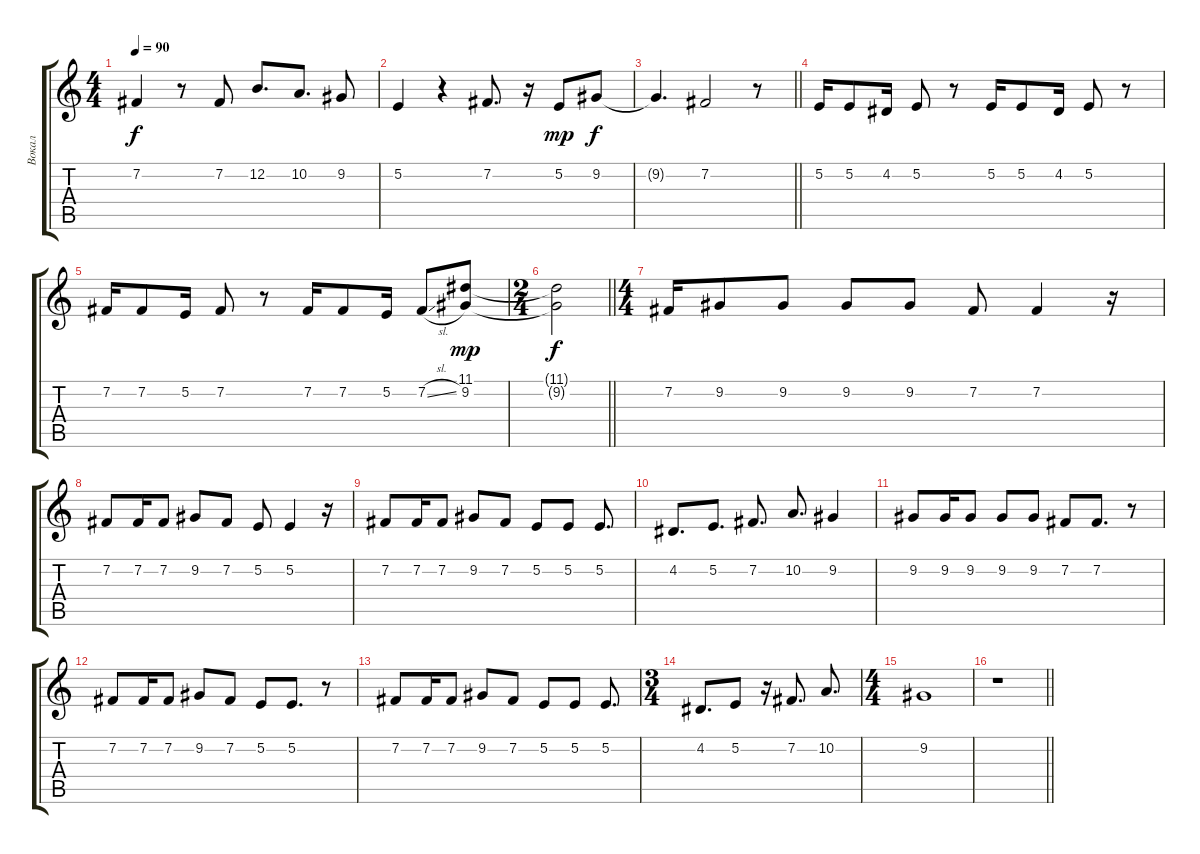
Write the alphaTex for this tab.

\track ("Вокал" "Вокал") {instrument oboe}
\staff {score tabs}
\tuning (E4 B3 G3 D3 A2 E2) {hide}
\ts (4 4)
\tempo 90
\clef g2
\ks c
7.2.4{dy f} r.8 7.2.8 12.2.8{d} 10.2.8{d} 9.2.8 |
5.2.4 r.4 7.2.8{d} r.16 5.2.8{dy mp} 9.2.8{dy f} |
\barLineRight lightlight
9.2{t}.4{d} 7.2.2 r.8 |
5.2.16 5.2.8 4.2.16 5.2.8 r.8 5.2.16 5.2.8 4.2.16 5.2.8 r.8 |
7.2.16 7.2.8 5.2.16 7.2.8 r.8 7.2.16 7.2.8 5.2.16 7.2{sl}.8 (11.1 9.2).8{dy mp} |
\ts (2 4)
\barLineRight lightlight
(11.1{t} 9.2{t}).2{dy f} |
\ts (4 4)
7.2.16 9.2.8 9.2.8 9.2.8 9.2.8 7.2.8 7.2.4 r.16 |
7.2.8 7.2.16 7.2.8 9.2.8 7.2.8 5.2.8 5.2.4 r.16 |
7.2.8 7.2.16 7.2.8 9.2.8 7.2.8 5.2.8 5.2.8 5.2.8{d} |
4.2.8{d} 5.2.8{d} 7.2.8{d} 10.2.8{d} 9.2.4 |
9.2.8 9.2.16 9.2.8 9.2.8 9.2.8 7.2.8 7.2.8{d} r.8 |
7.2.8 7.2.16 7.2.8 9.2.8 7.2.8 5.2.8 5.2.8{d} r.8 |
7.2.8 7.2.16 7.2.8 9.2.8 7.2.8 5.2.8 5.2.8 5.2.8{d} |
\ts (3 4)
4.2.8{d} 5.2.8 r.16 7.2.8{d} 10.2.8{d} |
\ts (4 4)
9.2.1 |
\barLineRight lightlight
r.1
